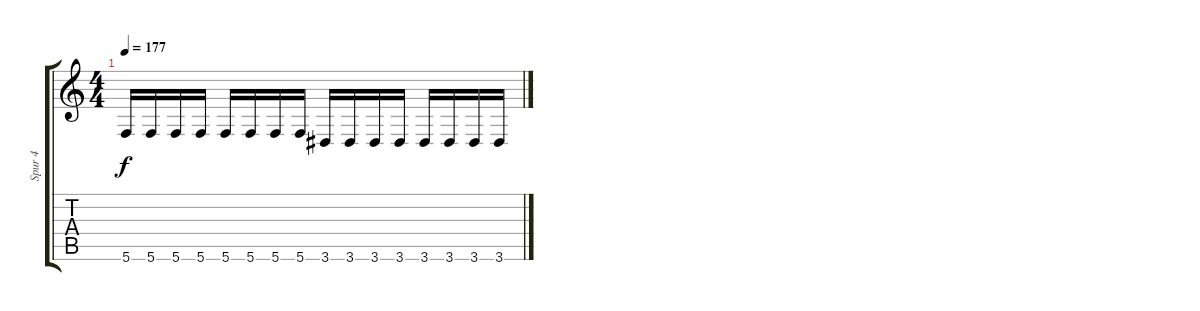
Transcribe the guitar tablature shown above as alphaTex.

\track ("Spur 4" "Spur 4") {instrument distortionguitar}
\staff {score tabs}
\tuning (D4 A3 F3 C3 G2 C2) {hide}
\ts (4 4)
\tempo 177
\clef g2
\ks c
5.6.16{dy f} 5.6.16 5.6.16 5.6.16 5.6.16 5.6.16 5.6.16 5.6.16 3.6.16 3.6.16 3.6.16 3.6.16 3.6.16 3.6.16 3.6.16 3.6.16
